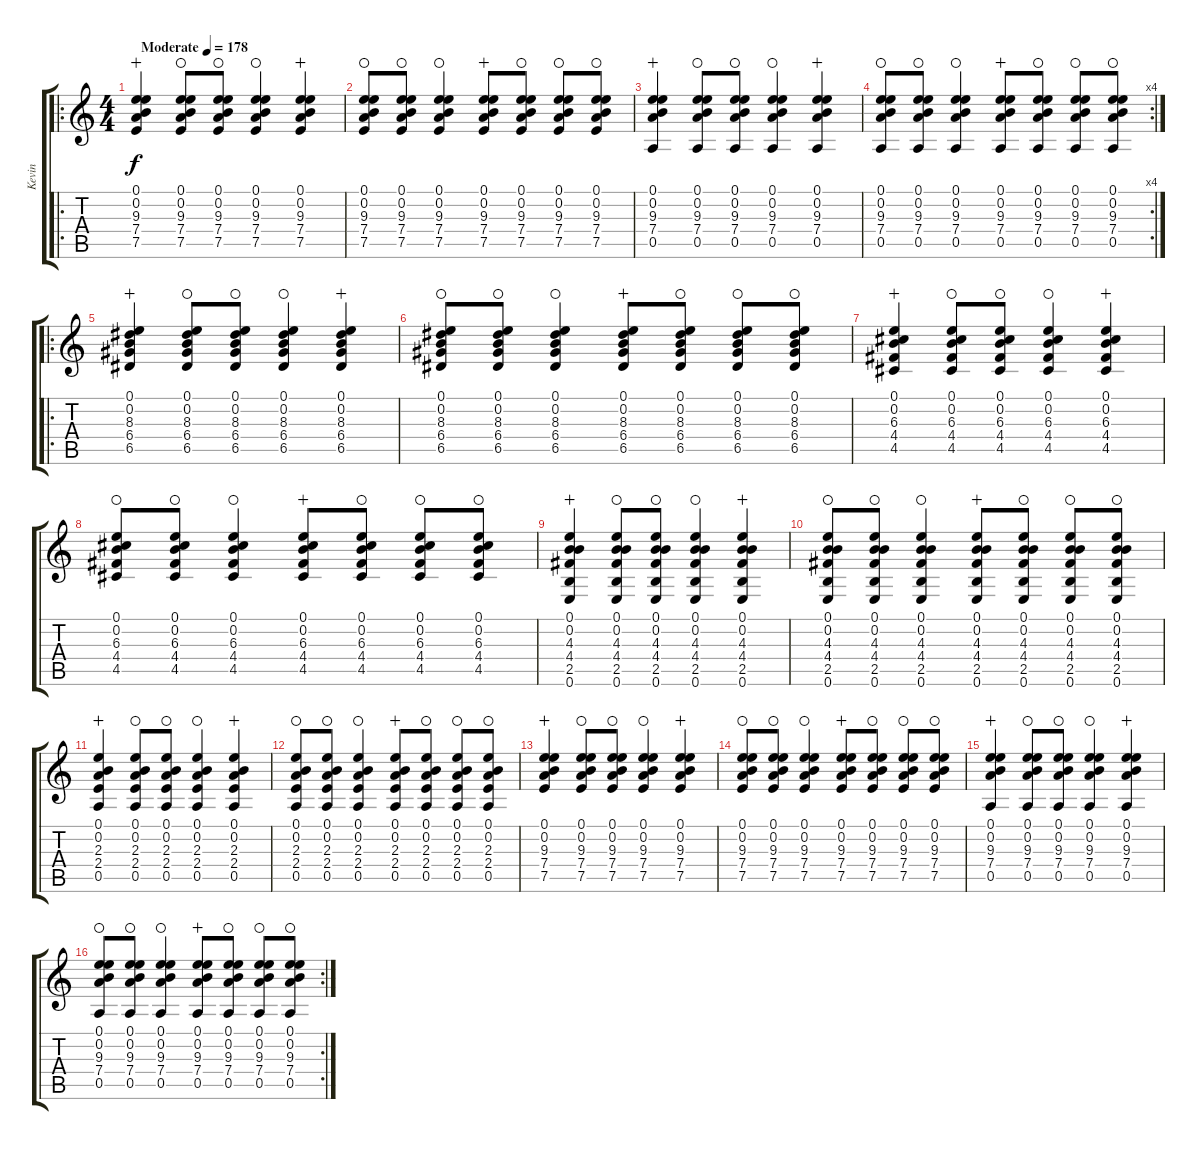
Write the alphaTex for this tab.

\track ("Kevin" "Kevin") {instrument distortionguitar}
\staff {score tabs}
\tuning (E4 B3 G3 D3 A2 E2) {hide}
\ro
\ts (4 4)
\tempo (178 "Moderate")
\clef g2
\ks c
(0.1 0.2 9.3 7.4 7.5).4{dy f instrument distortionguitar wahc} (0.1 0.2 9.3 7.4 7.5).8{waho} (0.1 0.2 9.3 7.4 7.5).8{waho} (0.1 0.2 9.3 7.4 7.5).4{waho} (0.1 0.2 9.3 7.4 7.5).4{wahc} |
(0.1 0.2 9.3 7.4 7.5).8{waho} (0.1 0.2 9.3 7.4 7.5).8{waho} (0.1 0.2 9.3 7.4 7.5).4{waho} (0.1 0.2 9.3 7.4 7.5).8{wahc} (0.1 0.2 9.3 7.4 7.5).8{waho} (0.1 0.2 9.3 7.4 7.5).8{waho} (0.1 0.2 9.3 7.4 7.5).8{waho} |
(0.1 0.2 9.3 7.4 0.5).4{wahc} (0.1 0.2 9.3 7.4 0.5).8{waho} (0.1 0.2 9.3 7.4 0.5).8{waho} (0.1 0.2 9.3 7.4 0.5).4{waho} (0.1 0.2 9.3 7.4 0.5).4{wahc} |
\rc 4
(0.1 0.2 9.3 7.4 0.5).8{waho} (0.1 0.2 9.3 7.4 0.5).8{waho} (0.1 0.2 9.3 7.4 0.5).4{waho} (0.1 0.2 9.3 7.4 0.5).8{wahc} (0.1 0.2 9.3 7.4 0.5).8{waho} (0.1 0.2 9.3 7.4 0.5).8{waho} (0.1 0.2 9.3 7.4 0.5).8{waho} |
\ro
(0.1 0.2 8.3 6.4 6.5).4{wahc} (0.1 0.2 8.3 6.4 6.5).8{waho} (0.1 0.2 8.3 6.4 6.5).8{waho} (0.1 0.2 8.3 6.4 6.5).4{waho} (0.1 0.2 8.3 6.4 6.5).4{wahc} |
(0.1 0.2 8.3 6.4 6.5).8{waho} (0.1 0.2 8.3 6.4 6.5).8{waho} (0.1 0.2 8.3 6.4 6.5).4{waho} (0.1 0.2 8.3 6.4 6.5).8{wahc} (0.1 0.2 8.3 6.4 6.5).8{waho} (0.1 0.2 8.3 6.4 6.5).8{waho} (0.1 0.2 8.3 6.4 6.5).8{waho} |
(0.1 0.2 6.3 4.4 4.5).4{wahc} (0.1 0.2 6.3 4.4 4.5).8{waho} (0.1 0.2 6.3 4.4 4.5).8{waho} (0.1 0.2 6.3 4.4 4.5).4{waho} (0.1 0.2 6.3 4.4 4.5).4{wahc} |
(0.1 0.2 6.3 4.4 4.5).8{waho} (0.1 0.2 6.3 4.4 4.5).8{waho} (0.1 0.2 6.3 4.4 4.5).4{waho} (0.1 0.2 6.3 4.4 4.5).8{wahc} (0.1 0.2 6.3 4.4 4.5).8{waho} (0.1 0.2 6.3 4.4 4.5).8{waho} (0.1 0.2 6.3 4.4 4.5).8{waho} |
(0.1 0.2 4.3 4.4 2.5 0.6).4{wahc} (0.1 0.2 4.3 4.4 2.5 0.6).8{waho} (0.1 0.2 4.3 4.4 2.5 0.6).8{waho} (0.1 0.2 4.3 4.4 2.5 0.6).4{waho} (0.1 0.2 4.3 4.4 2.5 0.6).4{wahc} |
(0.1 0.2 4.3 4.4 2.5 0.6).8{waho} (0.1 0.2 4.3 4.4 2.5 0.6).8{waho} (0.1 0.2 4.3 4.4 2.5 0.6).4{waho} (0.1 0.2 4.3 4.4 2.5 0.6).8{wahc} (0.1 0.2 4.3 4.4 2.5 0.6).8{waho} (0.1 0.2 4.3 4.4 2.5 0.6).8{waho} (0.1 0.2 4.3 4.4 2.5 0.6).8{waho} |
(0.1 0.2 2.3 2.4 0.5).4{wahc} (0.1 0.2 2.3 2.4 0.5).8{waho} (0.1 0.2 2.3 2.4 0.5).8{waho} (0.1 0.2 2.3 2.4 0.5).4{waho} (0.1 0.2 2.3 2.4 0.5).4{wahc} |
(0.1 0.2 2.3 2.4 0.5).8{waho} (0.1 0.2 2.3 2.4 0.5).8{waho} (0.1 0.2 2.3 2.4 0.5).4{waho} (0.1 0.2 2.3 2.4 0.5).8{wahc} (0.1 0.2 2.3 2.4 0.5).8{waho} (0.1 0.2 2.3 2.4 0.5).8{waho} (0.1 0.2 2.3 2.4 0.5).8{waho} |
(0.1 0.2 9.3 7.4 7.5).4{wahc} (0.1 0.2 9.3 7.4 7.5).8{waho} (0.1 0.2 9.3 7.4 7.5).8{waho} (0.1 0.2 9.3 7.4 7.5).4{waho} (0.1 0.2 9.3 7.4 7.5).4{wahc} |
(0.1 0.2 9.3 7.4 7.5).8{waho} (0.1 0.2 9.3 7.4 7.5).8{waho} (0.1 0.2 9.3 7.4 7.5).4{waho} (0.1 0.2 9.3 7.4 7.5).8{wahc} (0.1 0.2 9.3 7.4 7.5).8{waho} (0.1 0.2 9.3 7.4 7.5).8{waho} (0.1 0.2 9.3 7.4 7.5).8{waho} |
(0.1 0.2 9.3 7.4 0.5).4{wahc} (0.1 0.2 9.3 7.4 0.5).8{waho} (0.1 0.2 9.3 7.4 0.5).8{waho} (0.1 0.2 9.3 7.4 0.5).4{waho} (0.1 0.2 9.3 7.4 0.5).4{wahc} |
\rc 2
(0.1 0.2 9.3 7.4 0.5).8{waho} (0.1 0.2 9.3 7.4 0.5).8{waho} (0.1 0.2 9.3 7.4 0.5).4{waho} (0.1 0.2 9.3 7.4 0.5).8{wahc} (0.1 0.2 9.3 7.4 0.5).8{waho} (0.1 0.2 9.3 7.4 0.5).8{waho} (0.1 0.2 9.3 7.4 0.5).8{waho}
